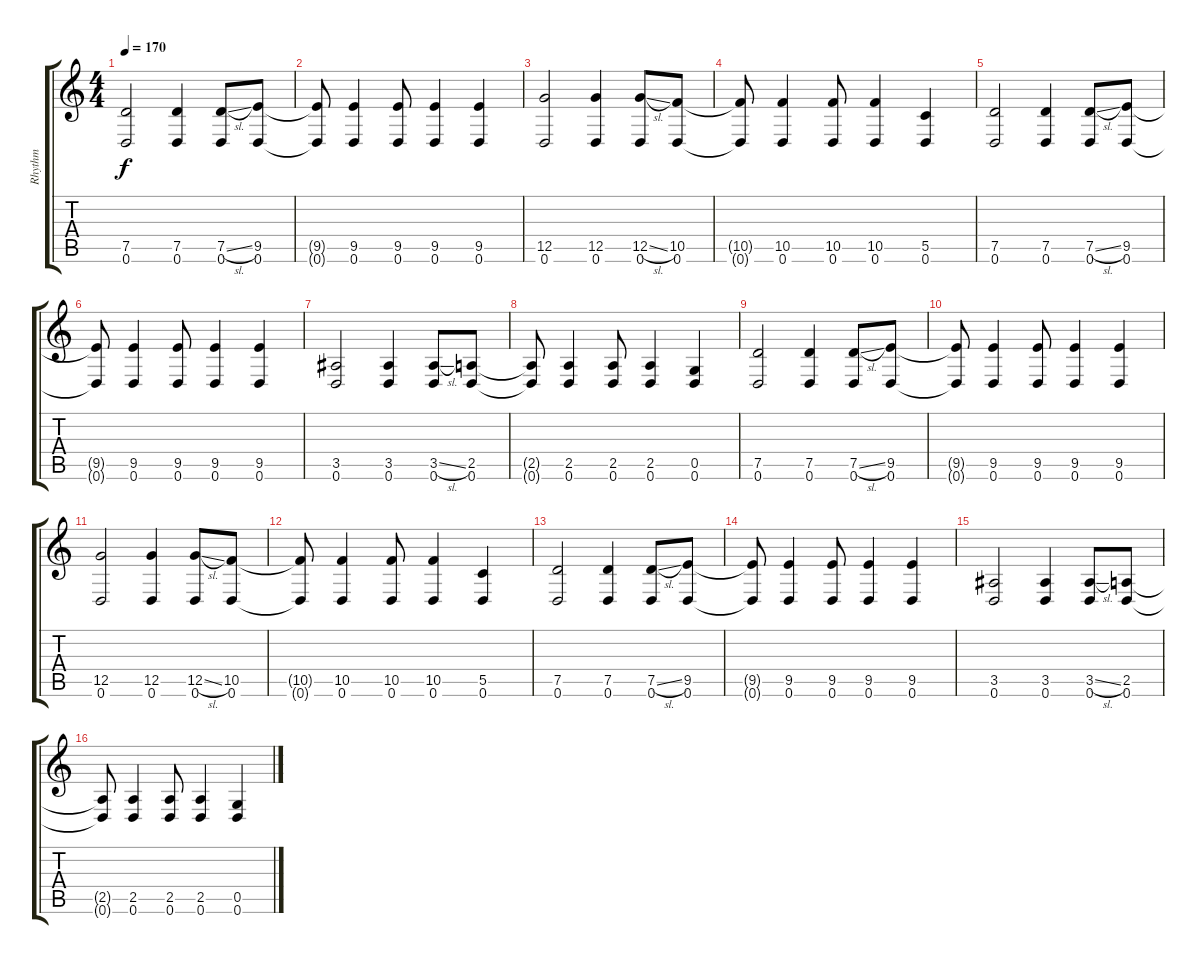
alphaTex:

\track ("Rhythm" "Rhythm") {instrument distortionguitar}
\staff {score tabs}
\tuning (D4 A3 F3 C3 G2 D2) {hide}
\ts (4 4)
\tempo 170
\clef g2
\ks c
(7.5 0.6).2{dy f} (7.5 0.6).4 (7.5{sl} 0.6).8 (9.5 0.6).8 |
(9.5{t} 0.6{t}).8 (9.5 0.6).4 (9.5 0.6).8 (9.5 0.6).4 (9.5 0.6).4 |
(12.5 0.6).2 (12.5 0.6).4 (12.5{sl} 0.6).8 (10.5 0.6).8 |
(10.5{t} 0.6{t}).8 (10.5 0.6).4 (10.5 0.6).8 (10.5 0.6).4 (5.5 0.6).4 |
(7.5 0.6).2 (7.5 0.6).4 (7.5{sl} 0.6).8 (9.5 0.6).8 |
(9.5{t} 0.6{t}).8 (9.5 0.6).4 (9.5 0.6).8 (9.5 0.6).4 (9.5 0.6).4 |
(3.5 0.6).2 (3.5 0.6).4 (3.5{sl} 0.6).8 (2.5 0.6).8 |
(2.5{t} 0.6{t}).8 (2.5 0.6).4 (2.5 0.6).8 (2.5 0.6).4 (0.5 0.6).4 |
(7.5 0.6).2 (7.5 0.6).4 (7.5{sl} 0.6).8 (9.5 0.6).8 |
(9.5{t} 0.6{t}).8 (9.5 0.6).4 (9.5 0.6).8 (9.5 0.6).4 (9.5 0.6).4 |
(12.5 0.6).2 (12.5 0.6).4 (12.5{sl} 0.6).8 (10.5 0.6).8 |
(10.5{t} 0.6{t}).8 (10.5 0.6).4 (10.5 0.6).8 (10.5 0.6).4 (5.5 0.6).4 |
(7.5 0.6).2 (7.5 0.6).4 (7.5{sl} 0.6).8 (9.5 0.6).8 |
(9.5{t} 0.6{t}).8 (9.5 0.6).4 (9.5 0.6).8 (9.5 0.6).4 (9.5 0.6).4 |
(3.5 0.6).2 (3.5 0.6).4 (3.5{sl} 0.6).8 (2.5 0.6).8 |
(2.5{t} 0.6{t}).8 (2.5 0.6).4 (2.5 0.6).8 (2.5 0.6).4 (0.5 0.6).4
